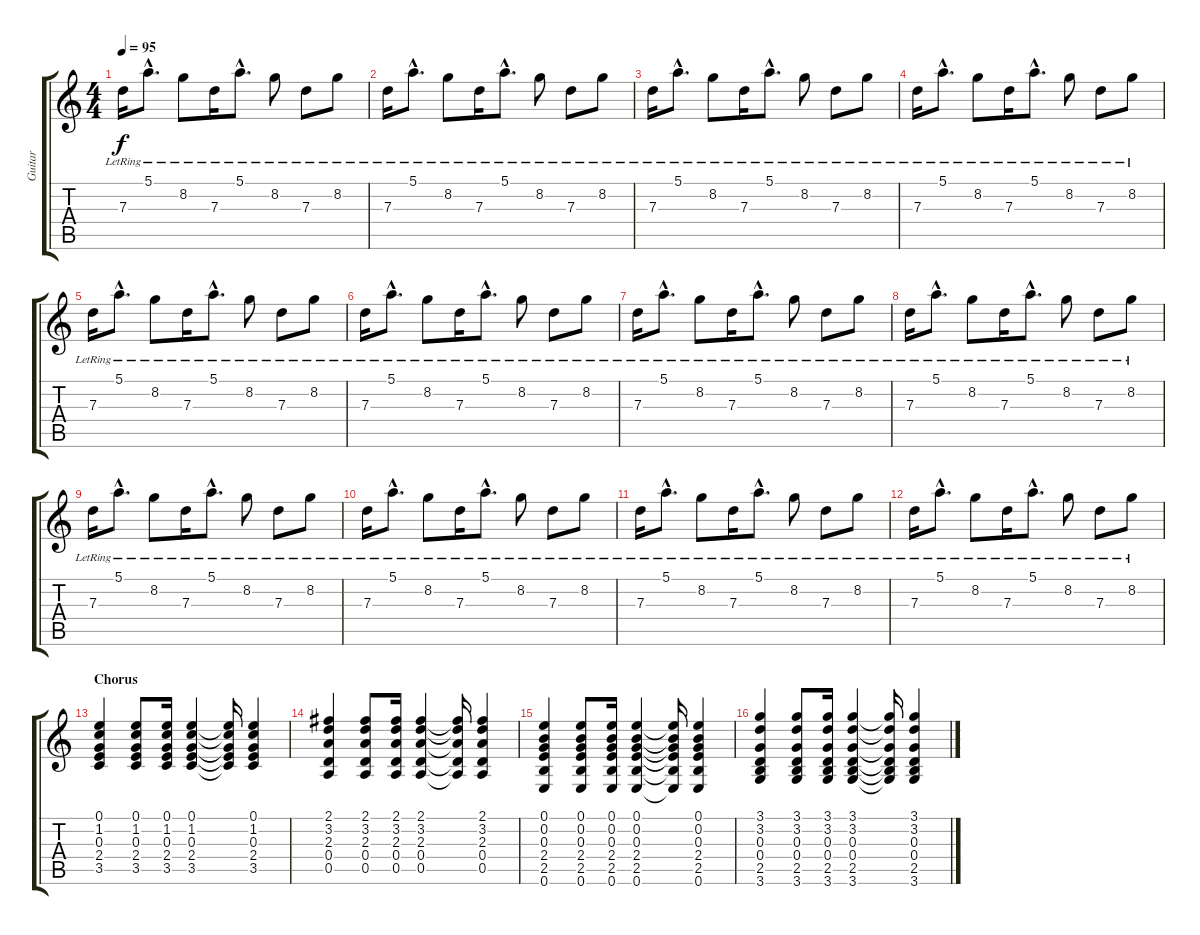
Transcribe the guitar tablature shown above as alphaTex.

\track ("Guitar" "Guitar") {instrument electricguitarjazz}
\staff {score tabs}
\tuning (E4 B3 G3 D3 A2 E2) {hide}
\ts (4 4)
\tempo 95
\clef g2
\ks c
7.3{lr}.16{dy f} 5.1{hac lr}.8{d} 8.2{lr}.8 7.3{lr}.16 5.1{hac lr}.8{d} 8.2{lr}.8 7.3{lr}.8 8.2{lr}.8 |
7.3{lr}.16 5.1{hac lr}.8{d} 8.2{lr}.8 7.3{lr}.16 5.1{hac lr}.8{d} 8.2{lr}.8 7.3{lr}.8 8.2{lr}.8 |
7.3{lr}.16 5.1{hac lr}.8{d} 8.2{lr}.8 7.3{lr}.16 5.1{hac lr}.8{d} 8.2{lr}.8 7.3{lr}.8 8.2{lr}.8 |
7.3{lr}.16 5.1{hac lr}.8{d} 8.2{lr}.8 7.3{lr}.16 5.1{hac lr}.8{d} 8.2{lr}.8 7.3{lr}.8 8.2{lr}.8 |
7.3{lr}.16 5.1{hac lr}.8{d} 8.2{lr}.8 7.3{lr}.16 5.1{hac lr}.8{d} 8.2{lr}.8 7.3{lr}.8 8.2{lr}.8 |
7.3{lr}.16 5.1{hac lr}.8{d} 8.2{lr}.8 7.3{lr}.16 5.1{hac lr}.8{d} 8.2{lr}.8 7.3{lr}.8 8.2{lr}.8 |
7.3{lr}.16 5.1{hac lr}.8{d} 8.2{lr}.8 7.3{lr}.16 5.1{hac lr}.8{d} 8.2{lr}.8 7.3{lr}.8 8.2{lr}.8 |
7.3{lr}.16 5.1{hac lr}.8{d} 8.2{lr}.8 7.3{lr}.16 5.1{hac lr}.8{d} 8.2{lr}.8 7.3{lr}.8 8.2{lr}.8 |
7.3{lr}.16 5.1{hac lr}.8{d} 8.2{lr}.8 7.3{lr}.16 5.1{hac lr}.8{d} 8.2{lr}.8 7.3{lr}.8 8.2{lr}.8 |
7.3{lr}.16 5.1{hac lr}.8{d} 8.2{lr}.8 7.3{lr}.16 5.1{hac lr}.8{d} 8.2{lr}.8 7.3{lr}.8 8.2{lr}.8 |
7.3{lr}.16 5.1{hac lr}.8{d} 8.2{lr}.8 7.3{lr}.16 5.1{hac lr}.8{d} 8.2{lr}.8 7.3{lr}.8 8.2{lr}.8 |
7.3{lr}.16 5.1{hac lr}.8{d} 8.2{lr}.8 7.3{lr}.16 5.1{hac lr}.8{d} 8.2{lr}.8 7.3{lr}.8 8.2{lr}.8 |
\section ("" "Chorus")
(0.1 1.2 0.3 2.4 3.5).4 (0.1 1.2 0.3 2.4 3.5).8 (0.1 1.2 0.3 2.4 3.5).16 (0.1 1.2 0.3 2.4 3.5).4 (0.1{t} 1.2{t} 0.3{t} 2.4{t} 3.5{t}).16 (0.1 1.2 0.3 2.4 3.5).4 |
(2.1 3.2 2.3 0.4 0.5).4 (2.1 3.2 2.3 0.4 0.5).8 (2.1 3.2 2.3 0.4 0.5).16 (2.1 3.2 2.3 0.4 0.5).4 (2.1{t} 3.2{t} 2.3{t} 0.4{t} 0.5{t}).16 (2.1 3.2 2.3 0.4 0.5).4 |
(0.1 0.2 0.3 2.4 2.5 0.6).4 (0.1 0.2 0.3 2.4 2.5 0.6).8 (0.1 0.2 0.3 2.4 2.5 0.6).16 (0.1 0.2 0.3 2.4 2.5 0.6).4 (0.1{t} 0.2{t} 0.3{t} 2.4{t} 2.5{t} 0.6{t}).16 (0.1 0.2 0.3 2.4 2.5 0.6).4 |
(3.1 3.2 0.3 0.4 2.5 3.6).4 (3.1 3.2 0.3 0.4 2.5 3.6).8 (3.1 3.2 0.3 0.4 2.5 3.6).16 (3.1 3.2 0.3 0.4 2.5 3.6).4 (3.1{t} 3.2{t} 0.3{t} 0.4{t} 2.5{t} 3.6{t}).16 (3.1 3.2 0.3 0.4 2.5 3.6).4
